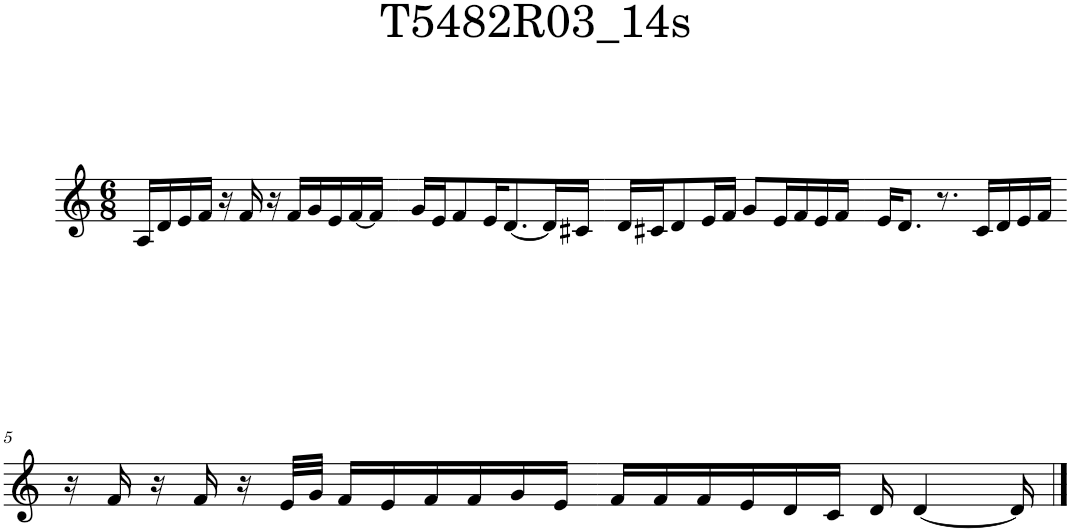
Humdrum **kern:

**kern
*part1
*staff1
*I"Piano
*I'Pno.
*clefG2
*k[]
*M6/8
=1
16A/LL
16d/
16e/
16f/JJ
16r
16f/
16r
16f/LL
16g/
16e/
[16f/
16f/JJ]
=2
16g/LL
16e/J
8f/
16e/K
[8.d/
16d/L]
16c#X/JJ
=3
16d/LL
16c#X/J
8d/
16e/L
16f/JJ
8g/L
16e/L
16f/
16e/
16f/JJ
=4
16e/KL
8.d/J
8.r
16c/LL
16d/
16e/
16f/JJ
!!LO:LB:g=z
=5
16r
16f/
16r
16f/
16r
32e/LLL
32g/JJJ
16f/LL
16e/
16f/
16f/
16g/
16e/JJ
=6
16f/LL
16f/
16f/
16e/
16d/
16c/JJ
16d/
[4d/
16d/]
==
*-
